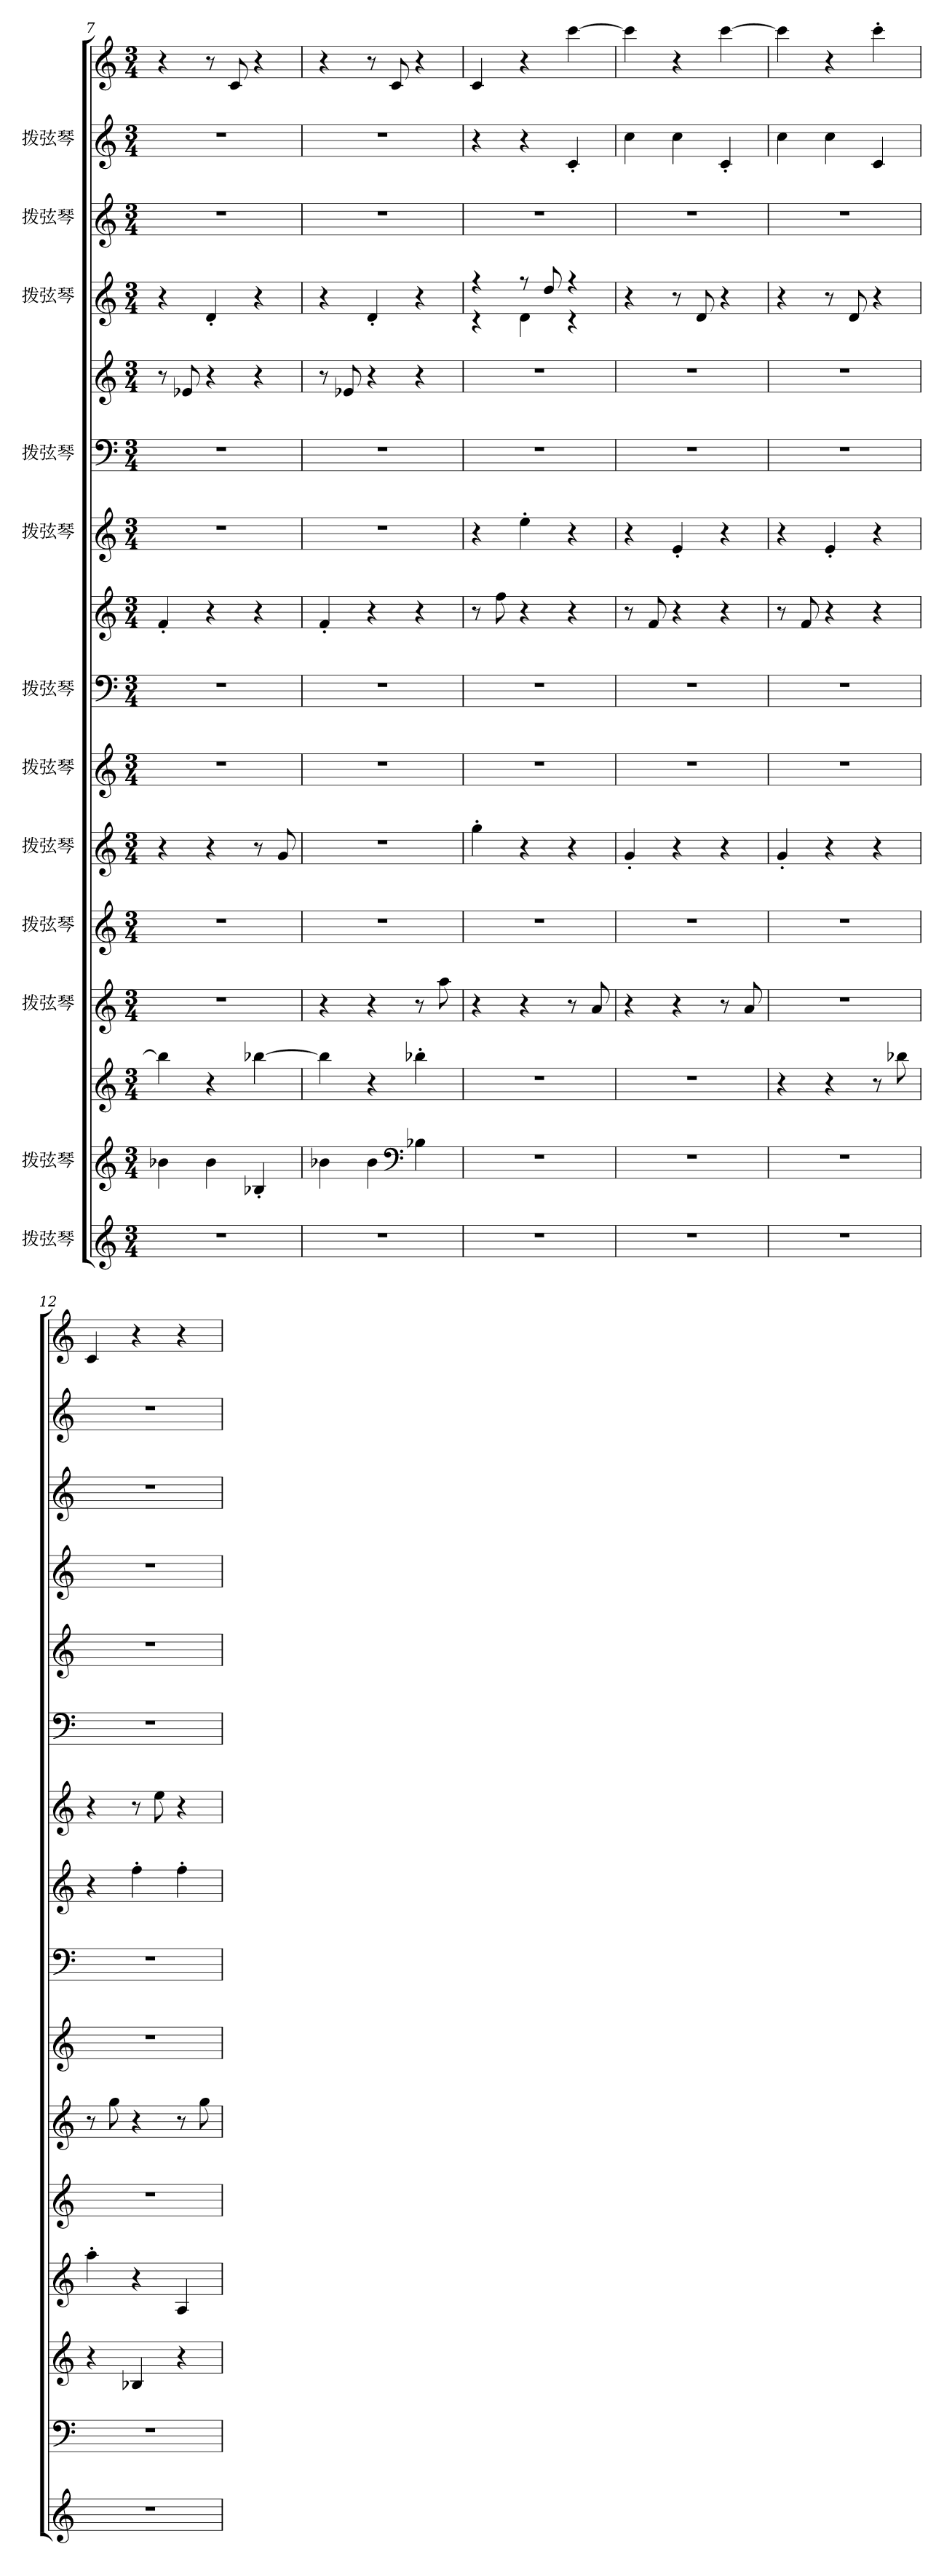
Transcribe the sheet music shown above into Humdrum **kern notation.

**kern	**kern	**kern	**kern	**kern	**kern	**kern	**kern	**kern	**kern	**kern	**kern	**kern	**kern	**kern	**kern
*part12	*part11	*part11	*part10	*part9	*part8	*part7	*part6	*part6	*part5	*part4	*part4	*part3	*part2	*part1	*part1
*staff16	*staff15	*staff14	*staff13	*staff12	*staff11	*staff10	*staff9	*staff8	*staff7	*staff6	*staff5	*staff4	*staff3	*staff2	*staff1
*I"拨弦琴	*I"拨弦琴	*	*I"拨弦琴	*I"拨弦琴	*I"拨弦琴	*I"拨弦琴	*I"拨弦琴	*	*I"拨弦琴	*I"拨弦琴	*	*I"拨弦琴	*I"拨弦琴	*I"拨弦琴	*
*clefG2	*clefG2	*clefG2	*clefG2	*clefG2	*clefG2	*clefG2	*clefF4	*clefG2	*clefG2	*clefF4	*clefG2	*clefG2	*clefG2	*clefG2	*clefG2
*k[]	*k[]	*k[]	*k[]	*k[]	*k[]	*k[]	*k[]	*k[]	*k[]	*k[]	*k[]	*k[]	*k[]	*k[]	*k[]
*M3/4	*M3/4	*M3/4	*M3/4	*M3/4	*M3/4	*M3/4	*M3/4	*M3/4	*M3/4	*M3/4	*M3/4	*M3/4	*M3/4	*M3/4	*M3/4
=7	=7	=7	=7	=7	=7	=7	=7	=7	=7	=7	=7	=7	=7	=7	=7
2.r	4b-X\	4bb-\]	2.r	2.r	4r	2.r	2.r	4f'/	2.r	2.r	8r	4r	2.r	2.r	4r
.	.	.	.	.	.	.	.	.	.	.	8e-X/	.	.	.	.
.	4b-\	4r	.	.	4r	.	.	4r	.	.	4r	4d'/	.	.	8r
.	.	.	.	.	.	.	.	.	.	.	.	.	.	.	8c/
.	4B-X'/	[4bb-X\	.	.	8r	.	.	4r	.	.	4r	4r	.	.	4r
.	.	.	.	.	8g/	.	.	.	.	.	.	.	.	.	.
=8	=8	=8	=8	=8	=8	=8	=8	=8	=8	=8	=8	=8	=8	=8	=8
2.r	4b-X\	4bb-\]	4r	2.r	2.r	2.r	2.r	4f'/	2.r	2.r	8r	4r	2.r	2.r	4r
.	.	.	.	.	.	.	.	.	.	.	8e-X/	.	.	.	.
.	4b-\	4r	4r	.	.	.	.	4r	.	.	4r	4d'/	.	.	8r
.	.	.	.	.	.	.	.	.	.	.	.	.	.	.	8c/
*	*clefF4	*	*	*	*	*	*	*	*	*	*	*	*	*	*
.	4B-X\	4bb-X'\	8r	.	.	.	.	4r	.	.	4r	4r	.	.	4r
.	.	.	8aa\	.	.	.	.	.	.	.	.	.	.	.	.
=9	=9	=9	=9	=9	=9	=9	=9	=9	=9	=9	=9	=9	=9	=9	=9
*	*	*	*	*	*	*	*	*	*	*	*	*^	*	*	*
2.r	2.r	2.r	4r	2.r	4gg'\	2.r	2.r	8r	4r	2.r	2.r	4r	4r	2.r	4r	4c/
.	.	.	.	.	.	.	.	8ff\	.	.	.	.	.	.	.	.
.	.	.	4r	.	4r	.	.	4r	4ee'\	.	.	8r	4d\	.	4r	4r
.	.	.	.	.	.	.	.	.	.	.	.	8dd/	.	.	.	.
.	.	.	8r	.	4r	.	.	4r	4r	.	.	4r	4r	.	4c'/	[4ccc\
.	.	.	8a/	.	.	.	.	.	.	.	.	.	.	.	.	.
*	*	*	*	*	*	*	*	*	*	*	*	*v	*v	*	*	*
=10	=10	=10	=10	=10	=10	=10	=10	=10	=10	=10	=10	=10	=10	=10	=10
2.r	2.r	2.r	4r	2.r	4g'/	2.r	2.r	8r	4r	2.r	2.r	4r	2.r	4cc\	4ccc\]
.	.	.	.	.	.	.	.	8f/	.	.	.	.	.	.	.
.	.	.	4r	.	4r	.	.	4r	4e'/	.	.	8r	.	4cc\	4r
.	.	.	.	.	.	.	.	.	.	.	.	8d/	.	.	.
.	.	.	8r	.	4r	.	.	4r	4r	.	.	4r	.	4c'/	[4ccc\
.	.	.	8a/	.	.	.	.	.	.	.	.	.	.	.	.
!!LO:PB:g=z
=11	=11	=11	=11	=11	=11	=11	=11	=11	=11	=11	=11	=11	=11	=11	=11
2.r	2.r	4r	2.r	2.r	4g'/	2.r	2.r	8r	4r	2.r	2.r	4r	2.r	4cc\	4ccc\]
.	.	.	.	.	.	.	.	8f/	.	.	.	.	.	.	.
.	.	4r	.	.	4r	.	.	4r	4e'/	.	.	8r	.	4cc\	4r
.	.	.	.	.	.	.	.	.	.	.	.	8d/	.	.	.
.	.	8r	.	.	4r	.	.	4r	4r	.	.	4r	.	4c/	4ccc'\
.	.	8bb-X\	.	.	.	.	.	.	.	.	.	.	.	.	.
=12	=12	=12	=12	=12	=12	=12	=12	=12	=12	=12	=12	=12	=12	=12	=12
2.r	2.r	4r	4aa'\	2.r	8r	2.r	2.r	4r	4r	2.r	2.r	2.r	2.r	2.r	4c/
.	.	.	.	.	8gg\	.	.	.	.	.	.	.	.	.	.
.	.	4B-X/	4r	.	4r	.	.	4ff'\	8r	.	.	.	.	.	4r
.	.	.	.	.	.	.	.	.	8ee\	.	.	.	.	.	.
.	.	4r	4A/	.	8r	.	.	4ff'\	4r	.	.	.	.	.	4r
.	.	.	.	.	8gg\	.	.	.	.	.	.	.	.	.	.
=	=	=	=	=	=	=	=	=	=	=	=	=	=	=	=
*-	*-	*-	*-	*-	*-	*-	*-	*-	*-	*-	*-	*-	*-	*-	*-
